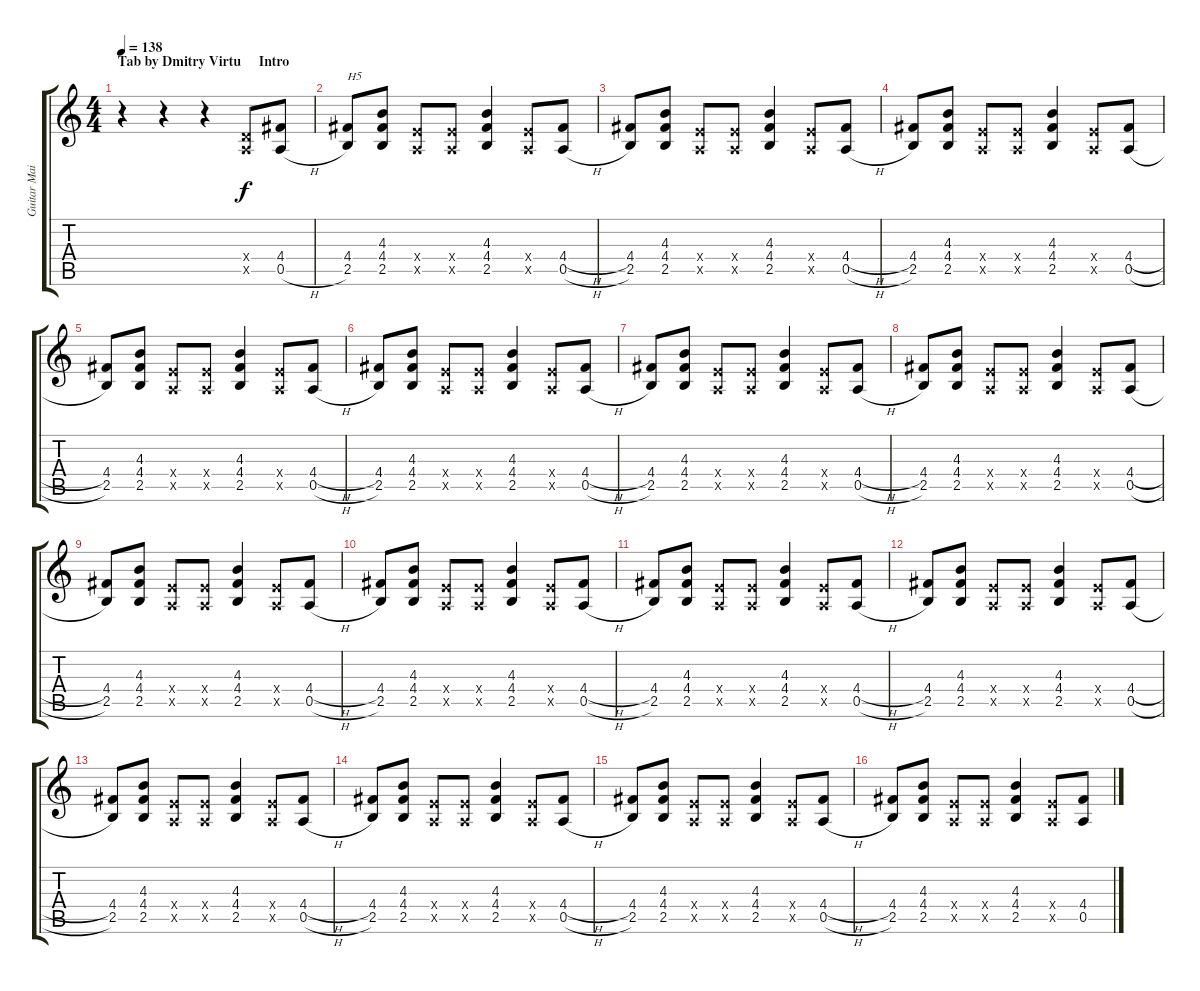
\track ("Guitar Main" "Guitar Mai") {instrument overdrivenguitar}
\staff {score tabs}
\tuning (E4 B3 G3 D3 A2 E2) {hide}
\ts (4 4)
\section ("" "Tab by Dmitry Virtu     Intro")
\tempo 138
\clef g2
\ks c
r.4{dy f instrument overdrivenguitar} r.4 r.4 (0.4{x} 0.5{x}).8 (4.4 0.5{h}).8 |
(4.4 2.5).8{txt "H5"} (4.3 4.4 2.5).8 (2.4{x} 0.5{x}).8 (2.4{x} 0.5{x}).8 (4.3 4.4 2.5).4 (2.4{x} 0.5{x}).8 (4.4{h} 0.5{h}).8 |
(4.4 2.5).8 (4.3 4.4 2.5).8 (2.4{x} 0.5{x}).8 (2.4{x} 0.5{x}).8 (4.3 4.4 2.5).4 (2.4{x} 0.5{x}).8 (4.4{h} 0.5{h}).8 |
(4.4 2.5).8 (4.3 4.4 2.5).8 (2.4{x} 0.5{x}).8 (2.4{x} 0.5{x}).8 (4.3 4.4 2.5).4 (2.4{x} 0.5{x}).8 (4.4{h} 0.5{h}).8 |
(4.4 2.5).8 (4.3 4.4 2.5).8 (2.4{x} 0.5{x}).8 (2.4{x} 0.5{x}).8 (4.3 4.4 2.5).4 (2.4{x} 0.5{x}).8 (4.4{h} 0.5{h}).8 |
(4.4 2.5).8 (4.3 4.4 2.5).8 (2.4{x} 0.5{x}).8 (2.4{x} 0.5{x}).8 (4.3 4.4 2.5).4 (2.4{x} 0.5{x}).8 (4.4{h} 0.5{h}).8 |
(4.4 2.5).8 (4.3 4.4 2.5).8 (2.4{x} 0.5{x}).8 (2.4{x} 0.5{x}).8 (4.3 4.4 2.5).4 (2.4{x} 0.5{x}).8 (4.4{h} 0.5{h}).8 |
(4.4 2.5).8 (4.3 4.4 2.5).8 (2.4{x} 0.5{x}).8 (2.4{x} 0.5{x}).8 (4.3 4.4 2.5).4 (2.4{x} 0.5{x}).8 (4.4{h} 0.5{h}).8 |
(4.4 2.5).8 (4.3 4.4 2.5).8 (2.4{x} 0.5{x}).8 (2.4{x} 0.5{x}).8 (4.3 4.4 2.5).4 (2.4{x} 0.5{x}).8 (4.4{h} 0.5{h}).8 |
(4.4 2.5).8 (4.3 4.4 2.5).8 (2.4{x} 0.5{x}).8 (2.4{x} 0.5{x}).8 (4.3 4.4 2.5).4 (2.4{x} 0.5{x}).8 (4.4{h} 0.5{h}).8 |
(4.4 2.5).8 (4.3 4.4 2.5).8 (2.4{x} 0.5{x}).8 (2.4{x} 0.5{x}).8 (4.3 4.4 2.5).4 (2.4{x} 0.5{x}).8 (4.4{h} 0.5{h}).8 |
(4.4 2.5).8 (4.3 4.4 2.5).8 (2.4{x} 0.5{x}).8 (2.4{x} 0.5{x}).8 (4.3 4.4 2.5).4 (2.4{x} 0.5{x}).8 (4.4{h} 0.5{h}).8 |
(4.4 2.5).8 (4.3 4.4 2.5).8 (2.4{x} 0.5{x}).8 (2.4{x} 0.5{x}).8 (4.3 4.4 2.5).4 (2.4{x} 0.5{x}).8 (4.4{h} 0.5{h}).8 |
(4.4 2.5).8 (4.3 4.4 2.5).8 (2.4{x} 0.5{x}).8 (2.4{x} 0.5{x}).8 (4.3 4.4 2.5).4 (2.4{x} 0.5{x}).8 (4.4{h} 0.5{h}).8 |
(4.4 2.5).8 (4.3 4.4 2.5).8 (2.4{x} 0.5{x}).8 (2.4{x} 0.5{x}).8 (4.3 4.4 2.5).4 (2.4{x} 0.5{x}).8 (4.4{h} 0.5{h}).8 |
(4.4 2.5).8 (4.3 4.4 2.5).8 (2.4{x} 0.5{x}).8 (2.4{x} 0.5{x}).8 (4.3 4.4 2.5).4 (2.4{x} 0.5{x}).8 (4.4{h} 0.5{h}).8
